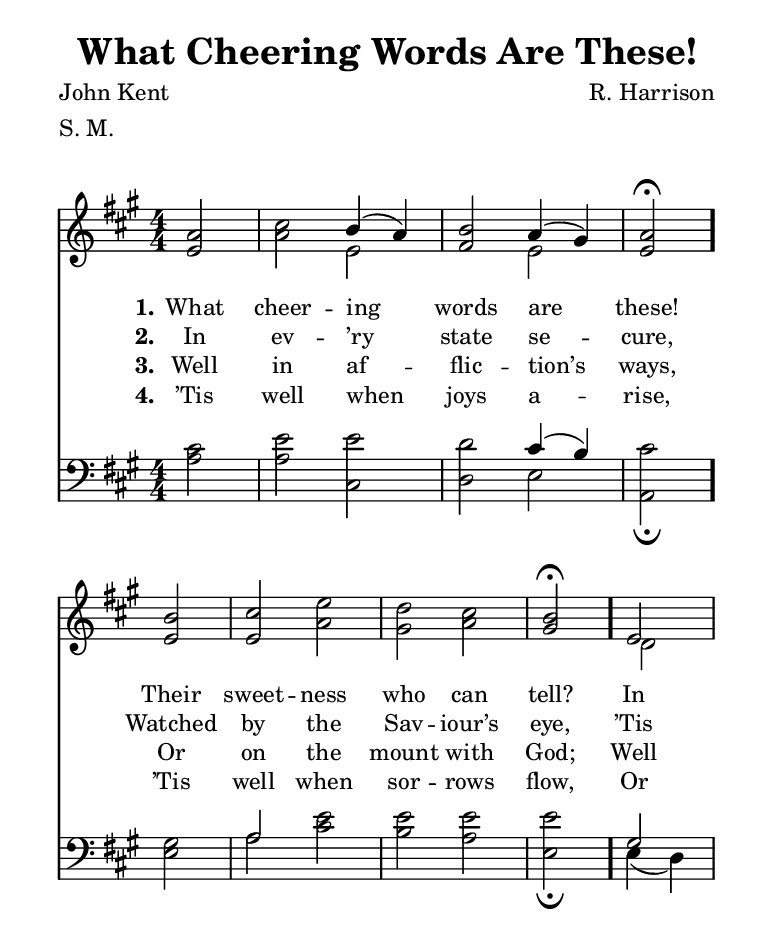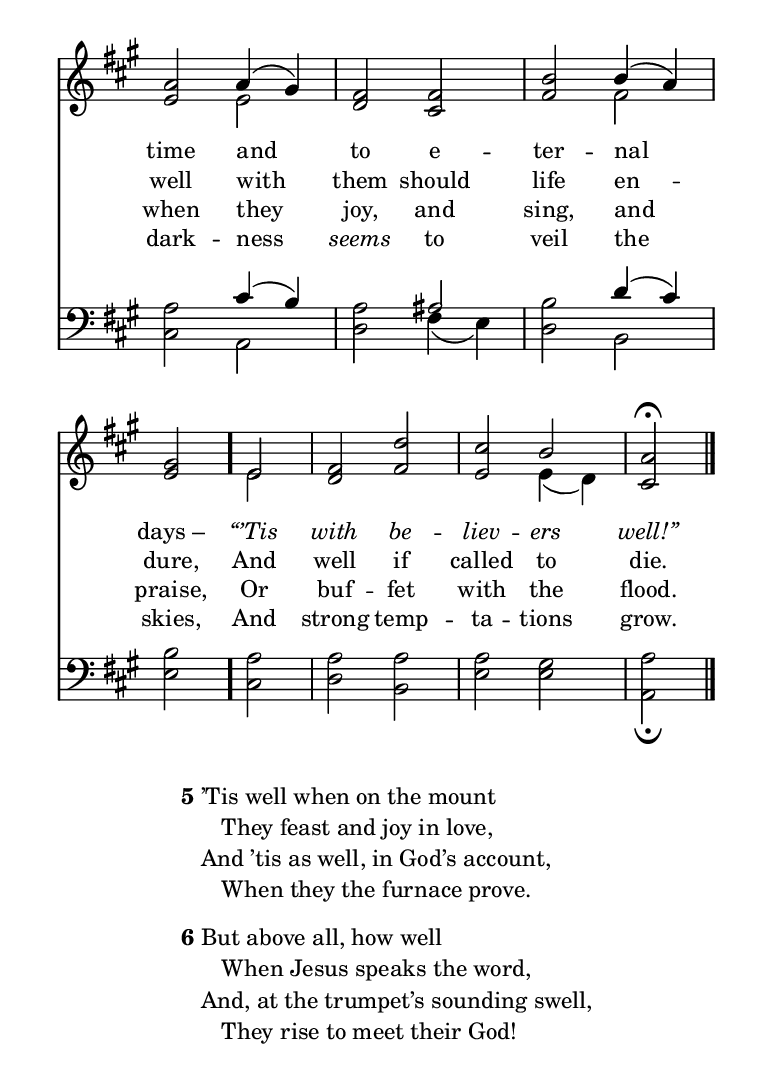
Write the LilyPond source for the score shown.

\include "common/global.ily"
\paper {
  \include "common/paper.ily"
  ragged-bottom = ##t
}

\header{
  hymnnumber = "283"
  title = "What Cheering Words Are These!"
  tunename = "Cambridge"
  meter = "S. M."
  poet = "John Kent"
  composer = "R. Harrison"
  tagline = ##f
}

ta = { \tempo 2=80 }
tb = { \tempo 2=40 }

global = {
  \include "common/overrides.ily"
  \override Staff.TimeSignature.style = #'numbered
  \time 4/4
  \override Score.MetronomeMark.transparent = ##t % hide all fermata changes too
  \ta
  \key a \major
  \partial 2
  \autoBeamOff
}

notesSoprano = {
\global
\relative c'' {

  a2 | cis b4( a) | b2 a4( gis) | \tb a2\fermata \ta
  b2 | cis e | d cis | \tb b\fermata \ta \eogbreak
  e,2 | a a4( gis) | fis2 fis | b b4( a) | gis2
  e2 | fis d' cis b | \tb a\fermata \ta % TODO review this fermata, not in original

  \bar "|."

}
}

notesAlto = {
\global
\relative e' {

  e2 | a e | fis e | e
  e2 | e a | gis a | gis
  d2 | e e | d cis | fis fis | e
  e2 | d fis | e e4( d) | cis2

}
}

notesTenor = {
\global
\relative a {

  cis2 | e e | d cis4( b) | cis2
  gis2 | a e' | e e | e
  gis,2 | a cis4( b) | a2 ais | b d4( cis) | b2
  a2 | a a | a gis | a

}
}

notesBass = {
\global
\relative f {

  a | a cis, | d e | a,_\fermata
  e'2 | a cis | b a | e_\fermata
  e4( d) | cis2 a | d fis4( e) | d2 b | e
  cis2 | d b | e e | a,_\fermata

}
}

wordsA = \lyricmode {
\set stanza = "1."

What cheer -- ing words are these! \bar "."
Their sweet -- ness who can tell? \bar "."
In time and to e -- ter -- nal days_– \bar "."
\italicsOn “’Tis with be -- liev -- ers well!” \italicsOff \bar "."

}

wordsB = \lyricmode {
\set stanza = "2."

In ev -- ’ry state se -- cure,
Watched by the Sav -- iour’s eye,
’Tis well with them should life en -- dure,
And well if called to die.

}

wordsC = \lyricmode {
\set stanza = "3."

Well in af -- flic -- tion’s ways,
Or on the mount with God;
Well when they joy, and sing, and praise,
Or buf -- fet with the flood.

}

wordsD = \lyricmode {
\set stanza = "4."

’Tis well when joys a -- rise,
’Tis well when sor -- rows flow,
Or dark -- ness \italicsOn seems \italicsOff to veil the skies,
And strong temp -- ta -- tions grow.

}

wordsE = \markuplist {

\line { ’Tis well when on the mount }
\line { { \hspace #2 } They feast and joy in love, }
\line { And ’tis as well, in God’s account, }
\line { { \hspace #2 } When they the furnace prove. }

}

wordsF = \markuplist {

\line { But above all, how well }
\line { { \hspace #2 } When Jesus speaks the word, }
\line { And, at the trumpet’s sounding swell, }
\line { { \hspace #2 } They rise to meet their God! }

}

\score {
  \context ChoirStaff <<
    \context Staff = upper <<
      \set Staff.autoBeaming = ##f
      \set ChoirStaff.systemStartDelimiter = #'SystemStartBar
      \set ChoirStaff.printPartCombineTexts = ##f
      \partcombine #'(2 . 11) \notesSoprano \notesAlto
      \context NullVoice = sopranos { \voiceOne << \notesSoprano >> }
      \context Lyrics = one   \lyricsto sopranos \wordsA
      \context Lyrics = two   \lyricsto sopranos \wordsB
      \context Lyrics = three \lyricsto sopranos \wordsC
      \context Lyrics = four  \lyricsto sopranos \wordsD
    >>
    \context Staff = men <<
      \set Staff.autoBeaming = ##f
      \clef bass
      \set ChoirStaff.printPartCombineTexts = ##f
      \partcombine #'(2 . 11) \notesTenor \notesBass
    >>
  >>
  \layout {
    \include "common/layout.ily"
  }
  #(cond ((ly:get-option 'eog-midi-permitted) #{ \midi{
    \include "common/midi.ily"
  } #}))
}

\noPageBreak

\markup { \fill-line { \column {
  \line{ \bold 5 \column { \wordsE } } \combine \null \vspace #0.4
  \line{ \bold 6 \column { \wordsF } }
} } }

\version "2.19.49"  % necessary for upgrading to future LilyPond versions.

% vi:set et ts=2 sw=2 ai nocindent syntax=lilypond:
